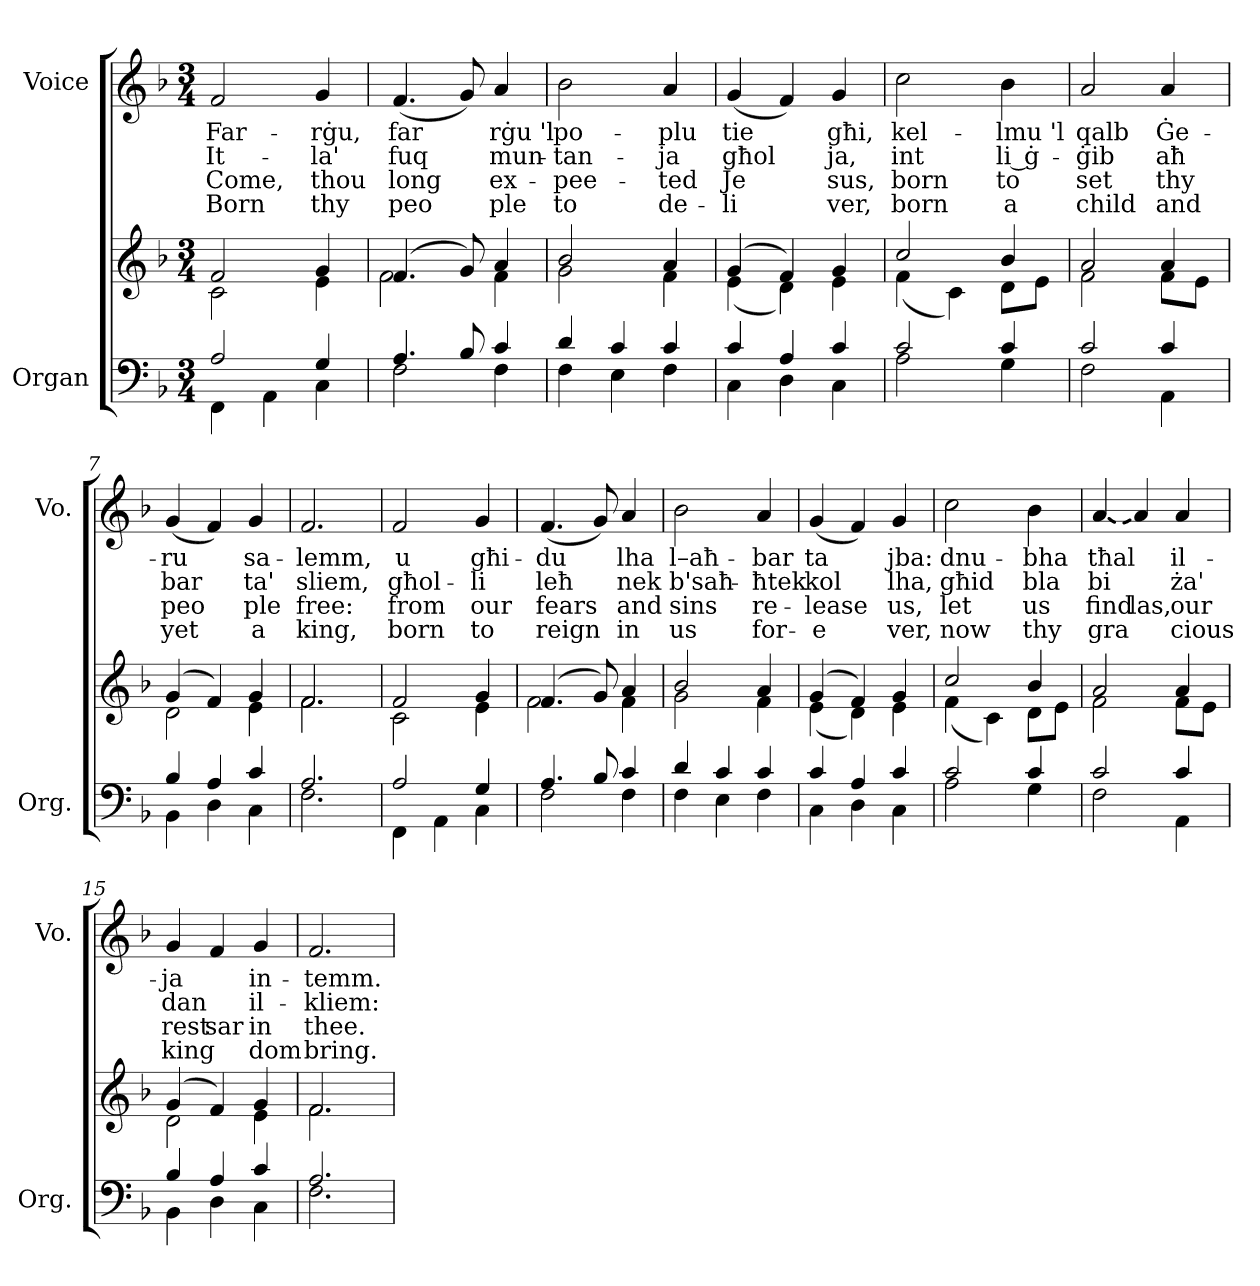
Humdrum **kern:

**kern	**kern	**kern	**text	**text	**text	**text
*part2	*part2	*part1	*part1	*part1	*part1	*part1
*staff3	*staff2	*staff1	*staff1	*staff1	*staff1	*staff1
*I"Organ	*	*I"Voice	*	*	*	*
*I'Org.	*	*I'Vo.	*	*	*	*
*clefF4	*clefG2	*clefG2	*	*	*	*
*k[b-]	*k[b-]	*k[b-]	*	*	*	*
*M3/4	*M3/4	*M3/4	*	*	*	*
=1	=1	=1	=1	=1	=1	=1
*^	*^	*	*	*	*	*
2A/	4FF\	2f/	2c\	2f/	Far-	It-	Come,	Born
.	4AA\	.	.	.	.	.	.	.
4G/	4C\	4g/	4e\	4g/	-rġu,	-la'	thou	thy
=2	=2	=2	=2	=2	=2	=2	=2	=2
4.A/	2F\	(4.f/	2f\	(4.f/	far	fuq	long	peo
8B-/	.	8g/)	.	8g/)	.	.	.	.
4c/	4F\	4a/	4f\	4a/	-rġu 'l	mun-	-ex-	-ple
=3	=3	=3	=3	=3	=3	=3	=3	=3
4d/	4F\	2b-/	2g\	2b-\	po-	-tan-	-pee-	to
4c/	4E\	.	.	.	.	.	.	.
4c/	4F\	4a/	4f\	4a/	-plu	-ja	-ted	de-
=4	=4	=4	=4	=4	=4	=4	=4	=4
4c/	4C\	(4g/	(4e\	(4g/	tie	għol	Je	-li
4A/	4D\	4f/)	4d\)	4f/)	.	.	.	.
4c/	4C\	4g/	4e\	4g/	-għi,	-ja,	-sus,	-ver,
=5	=5	=5	=5	=5	=5	=5	=5	=5
2c/	2A\	2cc/	(4f\	2cc\	kel-	int	born	born
.	.	.	4c\)	.	.	.	.	.
4c/	4G\	4b-/	8d\L	4b-\	-lmu 'l	li ġ-	to	a
.	.	.	8e\J	.	.	.	.	.
=6	=6	=6	=6	=6	=6	=6	=6	=6
2c/	2F\	2a/	2f\	2a/	qalb	-ġib	set	child
4c/	4AA\	4a/	8f\L	4a/	Ġe-	aħ	thy	and
.	.	.	8e\J	.	.	.	.	.
!!LO:LB:g=z
=7	=7	=7	=7	=7	=7	=7	=7	=7
4B-/	4BB-\	(4g/	2d\	(4g/	-ru	bar	peo	yet
4A/	4D\	4f/)	.	4f/)	.	.	.	.
4c/	4C\	4g/	4e\	4g/	-sa-	ta'	-ple	a
=8	=8	=8	=8	=8	=8	=8	=8	=8
2.A/	2.F\	2.f/	2.f\	2.f/	-lemm,	sliem,	free:	king,
=9	=9	=9	=9	=9	=9	=9	=9	=9
2A/	4FF\	2f/	2c\	2f/	u	għol-	from	born
.	4AA\	.	.	.	.	.	.	.
4G/	4C\	4g/	4e\	4g/	għi-	-li	our	to
=10	=10	=10	=10	=10	=10	=10	=10	=10
4.A/	2F\	(4.f/	2f\	(4.f/	-du	leħ	fears	reign
8B-/	.	8g/)	.	8g/)	.	.	.	.
4c/	4F\	4a/	4f\	4a/	-lha	-nek	-and	in
=11	=11	=11	=11	=11	=11	=11	=11	=11
4d/	4F\	2b-/	2g\	2b-\	l–aħ-	b'saħ-	sins	us
4c/	4E\	.	.	.	.	.	.	.
4c/	4F\	4a/	4f\	4a/	-bar	-ħtek	re-	for-
=12	=12	=12	=12	=12	=12	=12	=12	=12
4c/	4C\	(4g/	(4e\	(4g/	ta	kol	-lease	-e
4A/	4D\	4f/)	4d\)	4f/)	.	.	.	.
4c/	4C\	4g/	4e\	4g/	-jba:	-lha,	-us,	-ver,
!!LO:LB:g=z
=13	=13	=13	=13	=13	=13	=13	=13	=13
2c/	2A\	2cc/	(4f\	2cc\	dnu-	għid	let	now
.	.	.	4c\)	.	.	.	.	.
4c/	4G\	4b-/	8d\L	4b-\	-bha	bla	us	thy
.	.	.	8e\J	.	.	.	.	.
=14	=14	=14	=14	=14	=14	=14	=14	=14
!	!	!	!	!LO:T:dash	!	!	!	!
2c/	2F\	2a/	2f\	[4a/	tħal	bi	find	gra
.	.	.	.	4a/]	.	.	-las,	.
4c/	4AA\	4a/	8f\L	4a/	il-	-ża'	our	-cious
.	.	.	8e\J	.	.	.	.	.
=15	=15	=15	=15	=15	=15	=15	=15	=15
4B-/	4BB-\	(4g/	2d\	4g/	-ja	dan	rest	king
4A/	4D\	4f/)	.	4f/	.	.	-sar	.
4c/	4C\	4g/	4e\	4g/	in-	il-	-in	-dom
=16	=16	=16	=16	=16	=16	=16	=16	=16
2.A/	2.F\	2.f/	2.f\	2.f/	-temm.	-kliem:	thee.	bring.
*v	*v	*	*	*	*	*	*	*
*	*v	*v	*	*	*	*	*
=	=	=	=	=	=	=
*-	*-	*-	*-	*-	*-	*-
